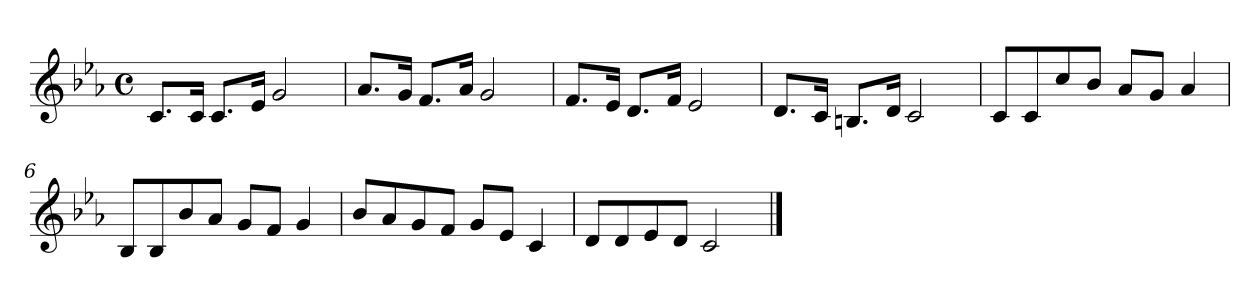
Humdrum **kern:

**kern
*part1
*staff1
*clefG2
*k[b-e-a-]
*c:
*M4/4
*met(c)
=1
8.c/L
16c/Jk
8.c/L
16e-/Jk
2g/
=2
8.a-/L
16g/Jk
8.f/L
16a-/Jk
2g/
=3
8.f/L
16e-/Jk
8.d/L
16f/Jk
2e-/
=4
8.d/L
16c/Jk
8.Bn/L
16d/Jk
2c/
!!LO:LB:g=z
=5
8c/L
8c/
8cc/
8b-/J
8a-/L
8g/J
4a-/
=6
8B-/L
8B-/
8b-/
8a-/J
8g/L
8f/J
4g/
=7
8b-/L
8a-/
8g/
8f/J
8g/L
8e-/J
4c/
=8
8d/L
8d/
8e-/
8d/J
2c/
==
*-
